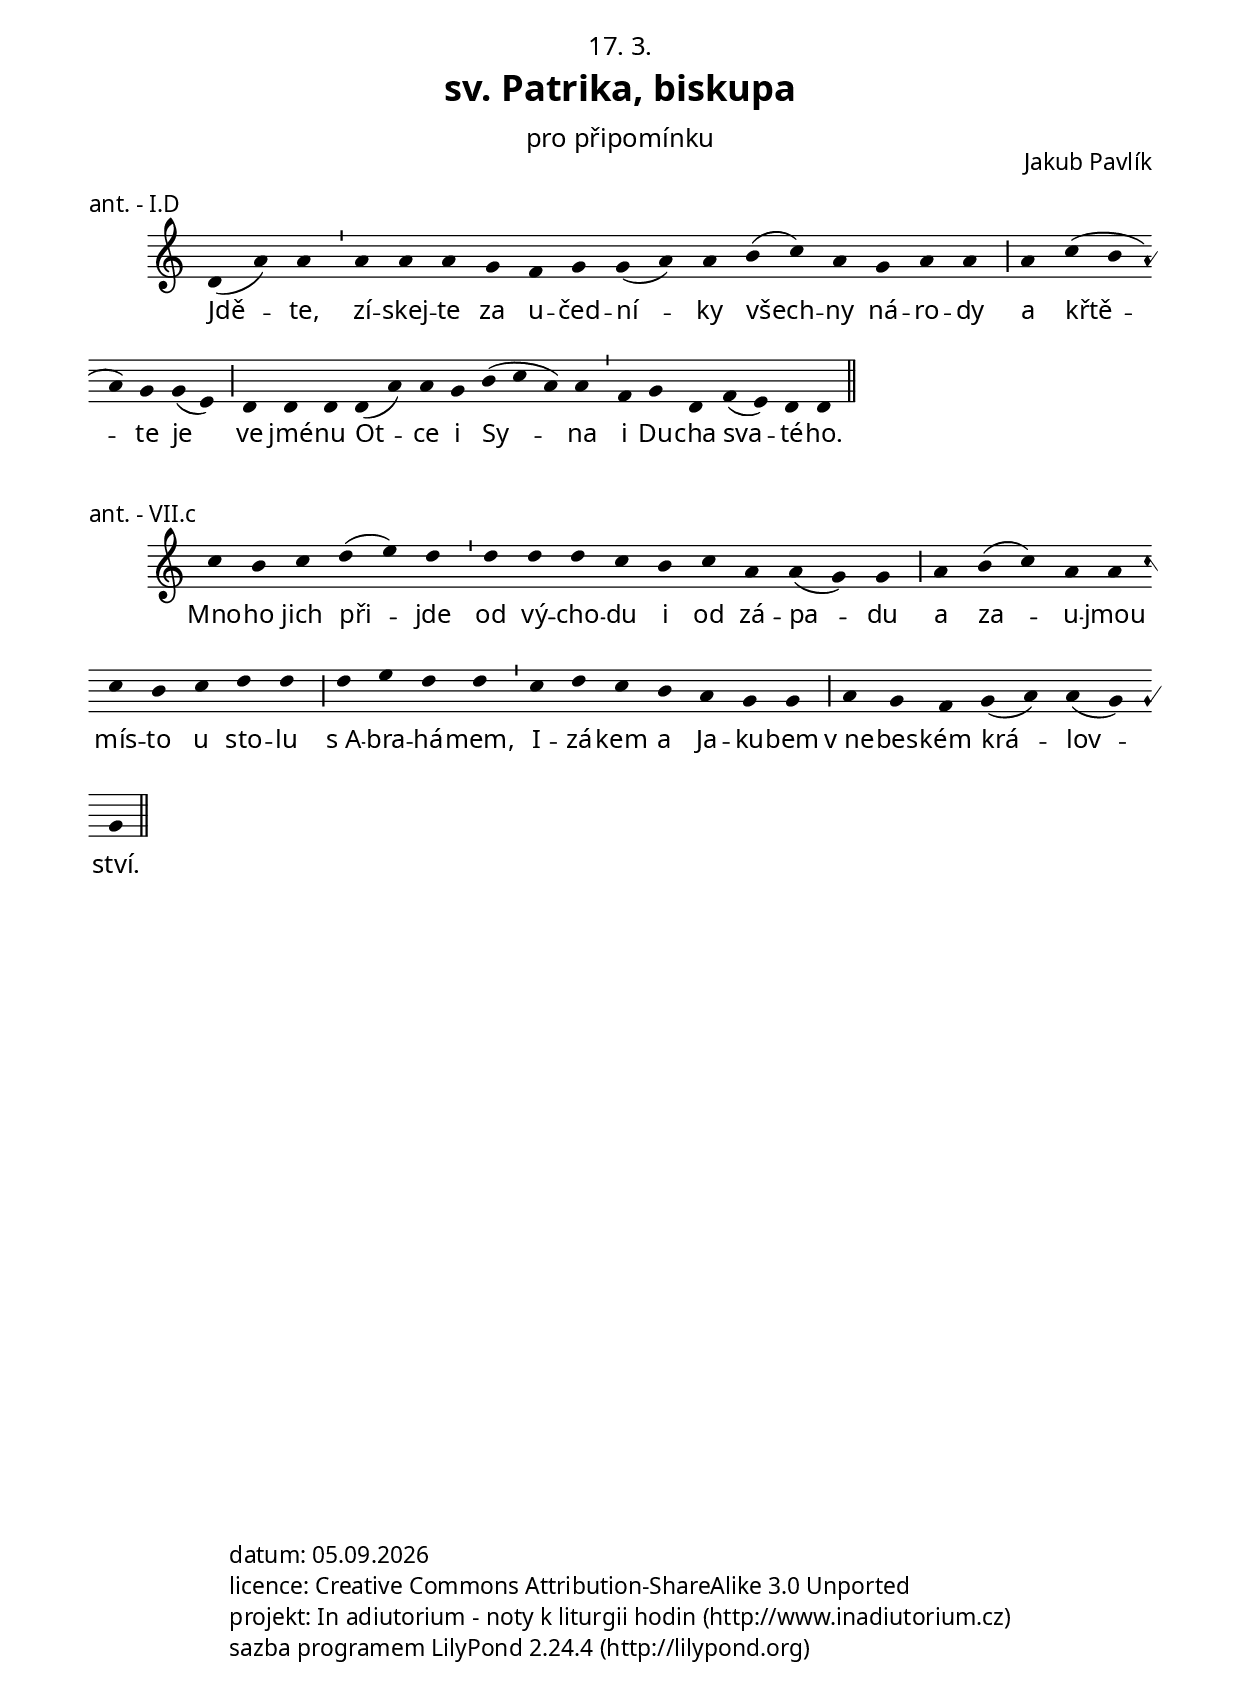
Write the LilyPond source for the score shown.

\version "2.19.16"

\include "../spolecne.ly"

\header {
  title = \markup\titleSvatek
            "sv. Patrika, biskupa"
            "pro připomínku"
            "17. 3."
  composer = "Jakub Pavlík"
}

\score {
  \relative c' {
    \choralniRezim
    d4( a') a \barMin a a a g f g g( a) a
    b( c) a g a a \barMaior
    a c( b a) g g( e) \barMaior
    d d d d( a') a g b( c a) a \barMin
    f g d f( e) d d \barFinalis
  }
  \addlyrics {
    Jdě -- te, zí -- skej -- te za u -- čed -- ní -- ky
    všech -- ny ná -- ro -- dy
    a křtě -- te je
    ve jmé -- nu Ot -- ce i Sy -- na
    i Du -- cha sva -- té -- ho.
  }
  \header {
    quid = "ant."
    modus = "I"
    differentia = "D"
    psalmus = ""
    fial = "antifony/velikonoce_tyden7.ly#ct-aben?-aleluja"
    id = "aben"
    piece = \markup {\sestavTitulekBezZalmu}
  }
}

\score {
  \relative c'' {
    \choralniRezim
    c4 b c d( e) d \barMin
    d d d c b c a a( g) g \barMaior
    a b( c) a a c b c d d \barMaior
    d e d d \barMin c d c b a g g \barMaior
    a g f g( a) a( g) g \barFinalis
  }
  \addlyrics {
    Mno -- ho jich při -- jde
    od vý -- cho -- du i od zá -- pa -- du
    a za -- u -- jmou mís -- to u sto -- lu
    s_A -- bra -- há -- mem, I -- zá -- kem a Ja -- ku -- bem
    v_ne -- bes -- kém krá -- lov -- ství.
  }
  \header {
    quid = "ant."
    modus = "VII"
    differentia = "c"
    psalmus = ""
    fial = "antifony/mezidobi_nedeleC_21_30.ly#ne21c-rch-ben"
    id = "amag"
    piece = \markup {\sestavTitulekBezZalmu}
  }
}